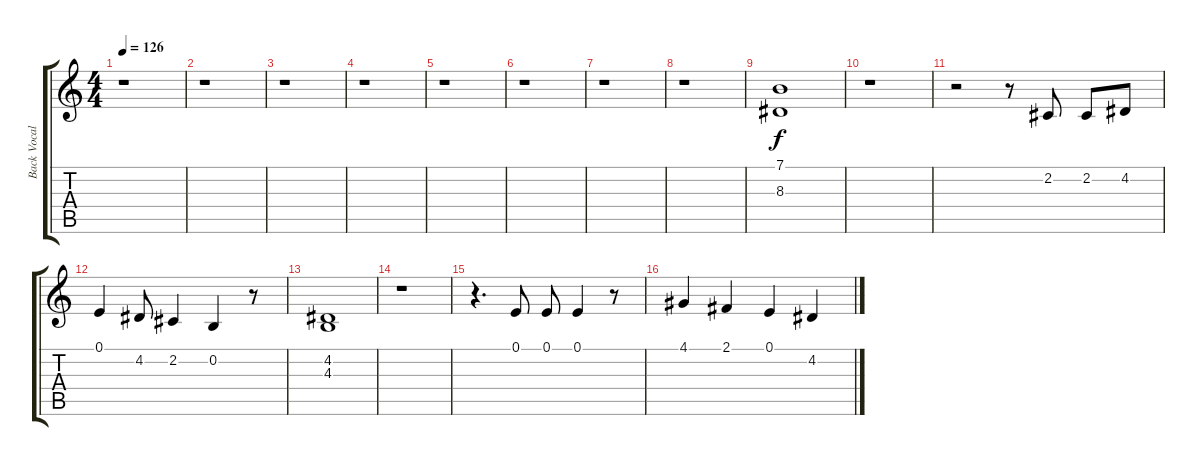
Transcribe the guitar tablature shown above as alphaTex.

\track ("Back Vocals" "Back Vocal") {instrument lead2sawtooth}
\staff {score tabs}
\tuning (E4 B3 G3 D3 A2 E2) {hide}
\ts (4 4)
\tempo 126
\clef g2
\ks c
r.1{dy f} |
r.1 |
r.1 |
r.1 |
r.1 |
r.1 |
r.1 |
r.1 |
(7.1 8.3).1 |
r.1 |
r.2 r.8 2.2.8 2.2.8 4.2.8 |
0.1.4 4.2.8 2.2.4 0.2.4 r.8 |
(4.2 4.3).1 |
r.1 |
r.4{d} 0.1.8 0.1.8 0.1.4 r.8 |
4.1.4 2.1.4 0.1.4 4.2.4
